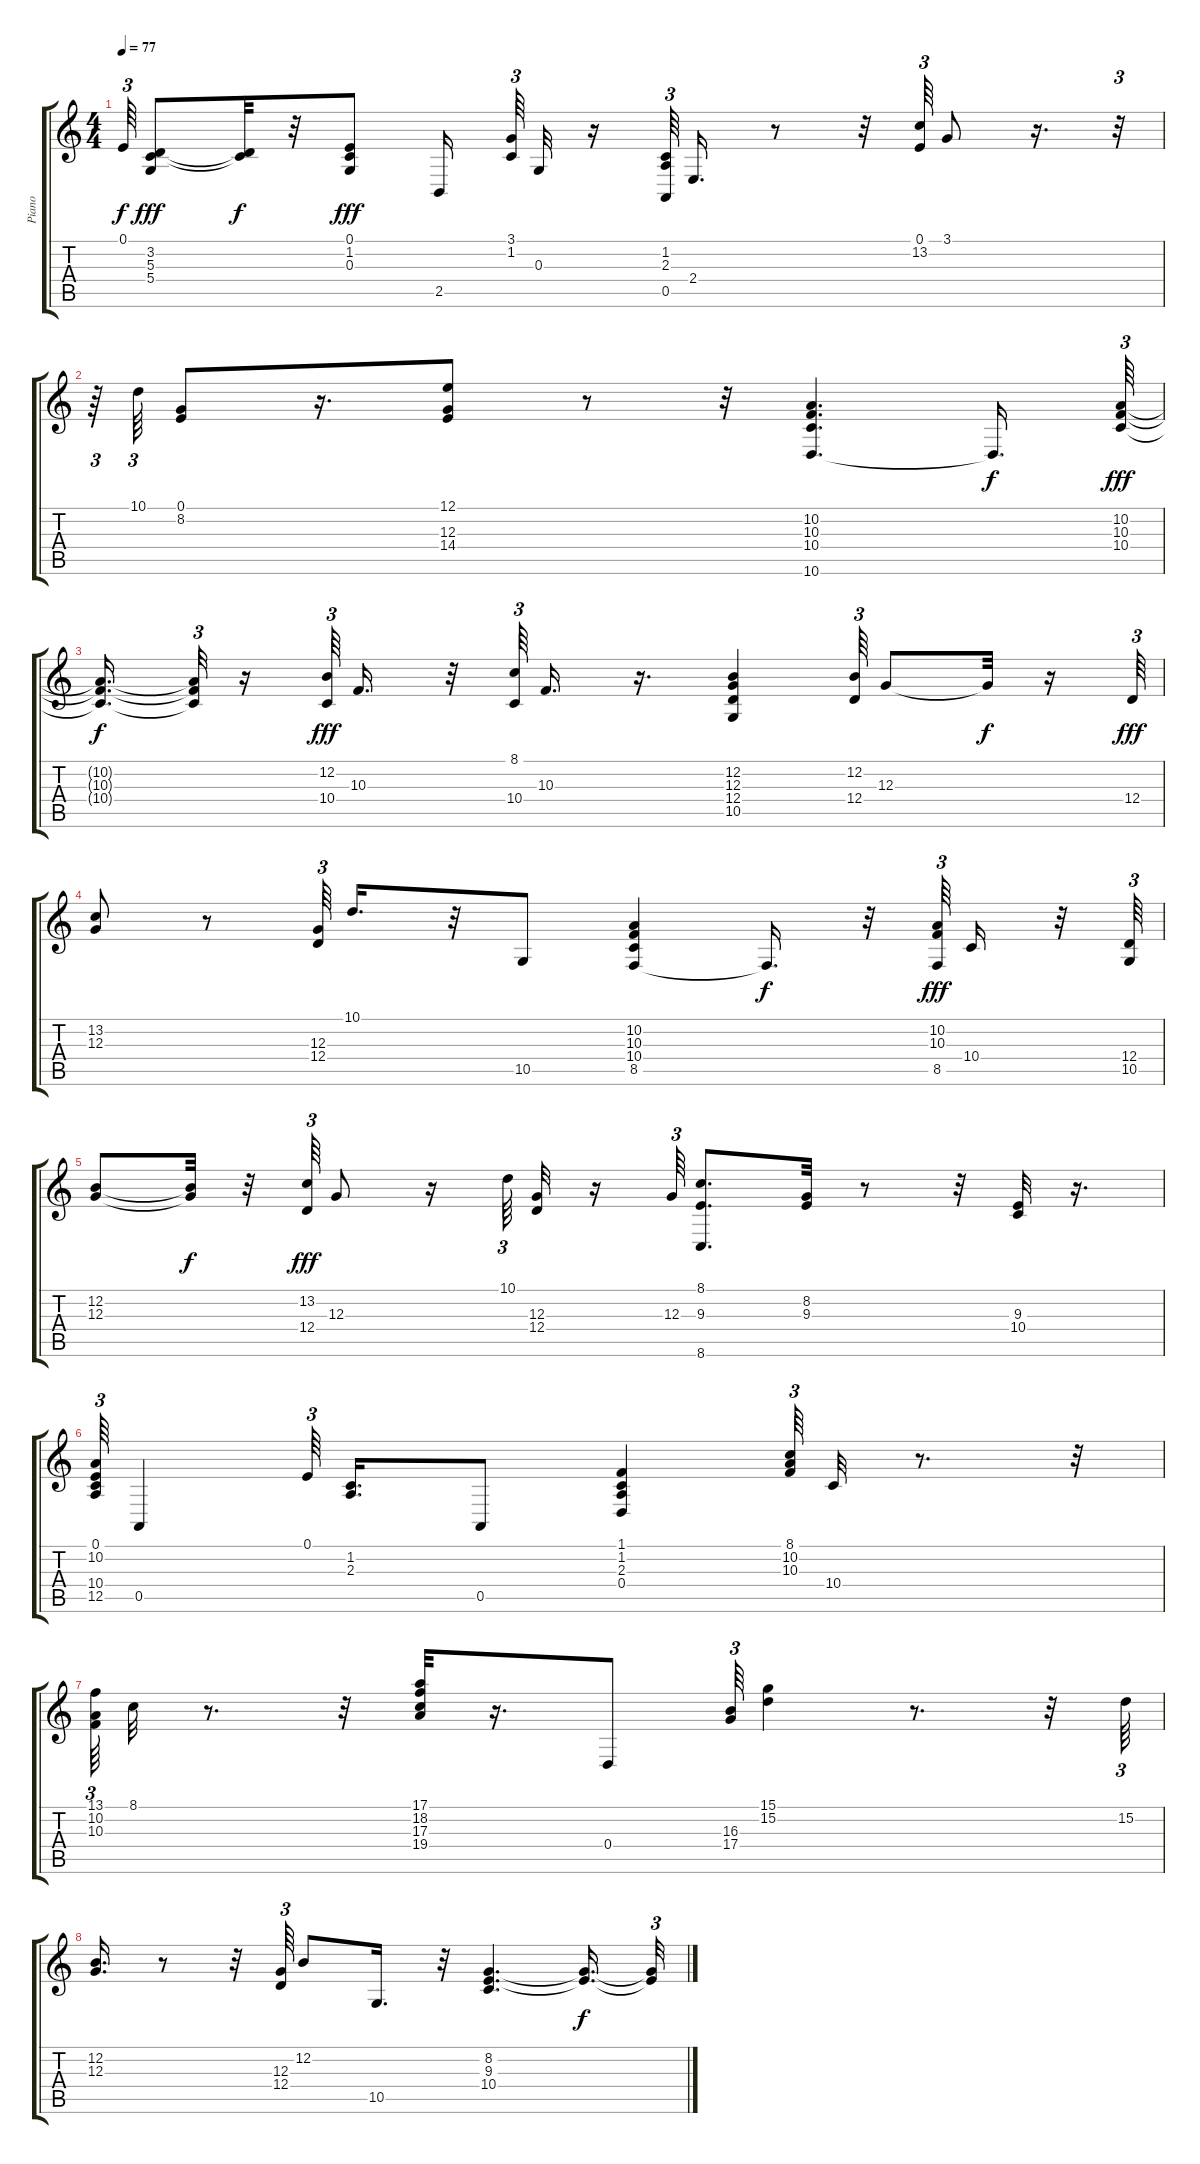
\track ("Piano" "Piano") {instrument brightacousticpiano}
\staff {score tabs}
\tuning (E4 B3 G3 D3 A2 E2) {hide}
\ts (4 4)
\tempo 77
\clef g2
\ks c
0.1{t}.64{tu (3 2) dy f} (3.2 5.3 5.4).8{dy fff} (3.2{t} 5.3{t}).32{dy f} r.32 (0.1 1.2 0.3).8{dy fff} 2.5.16{beam splitsecondary} (3.1 1.2).64{tu (3 2)} 0.3.32 r.16 (1.2 2.3 0.5).64{tu (3 2)} 2.4.16{d} r.8 r.32 (0.1 13.2).64{tu (3 2)} 3.1.8 r.16{d} r.32{tu (3 2)} |
r.64{tu (3 2)} 10.1.64{tu (3 2)} (0.1 8.2).8 r.16{d} (12.1 12.3 14.4).8 r.8 r.32 (10.2 10.3 10.4 10.6).4{d} 10.6{t}.16{d dy f} (10.2 10.3 10.4).64{tu (3 2) dy fff} |
(10.2{t} 10.3{t} 10.4{t}).16{d dy f} (10.2{t} 10.3{t} 10.4{t}).32{tu (3 2)} r.16 (12.2 10.4).64{tu (3 2) dy fff} 10.3.16{d} r.32 (8.1 10.4).64{tu (3 2)} 10.3.16{d} r.16{d} (12.2 12.3 12.4 10.5).4 (12.2 12.4).64{tu (3 2)} 12.3.8 12.3{t}.32{dy f} r.16 12.4.64{tu (3 2) dy fff} |
(13.2 12.3).8 r.8 (12.3 12.4).64{tu (3 2)} 10.1.16{d} r.32 10.5.8 (10.2 10.3 10.4 8.5).4 8.5{t}.16{d dy f} r.32 (10.2 10.3 8.5).64{tu (3 2) dy fff} 10.4.16 r.32 (12.4 10.5).64{tu (3 2)} |
(12.2 12.3).8 (12.2{t} 12.3{t}).32{dy f} r.32 (13.2 12.4).64{tu (3 2) dy fff} 12.3.8 r.16 10.1.64{tu (3 2)} (12.3 12.4).32 r.16 12.3.64{tu (3 2)} (8.1 9.3 8.6).8{d} (8.2 9.3).32 r.8 r.32 (9.3 10.4).32 r.16{d} |
(0.1 10.2 10.4 12.5).64{tu (3 2)} 0.5.4 0.1.64{tu (3 2) beam splitsecondary} (1.2 2.3).16{d} 0.5.8 (1.1 1.2 2.3 0.4).4 (8.1 10.2 10.3).64{tu (3 2)} 10.4.32 r.8{d} r.32 |
(13.1 10.2 10.3).64{tu (3 2)} 8.1.32 r.8{d} r.32 (17.1 18.2 17.3 19.4).32 r.16{d} 0.4.8 (16.3 17.4).64{tu (3 2)} (15.1 15.2).4 r.8{d} r.32 15.2.64{tu (3 2)} |
(12.2 12.3).16{d} r.8 r.32 (12.3 12.4).64{tu (3 2)} 12.2.8 10.5.16{d} r.32 (8.2 9.3 10.4).4{d} (8.2{t} 9.3{t}).16{d dy f} (8.2{t} 9.3{t}).32{tu (3 2)}
